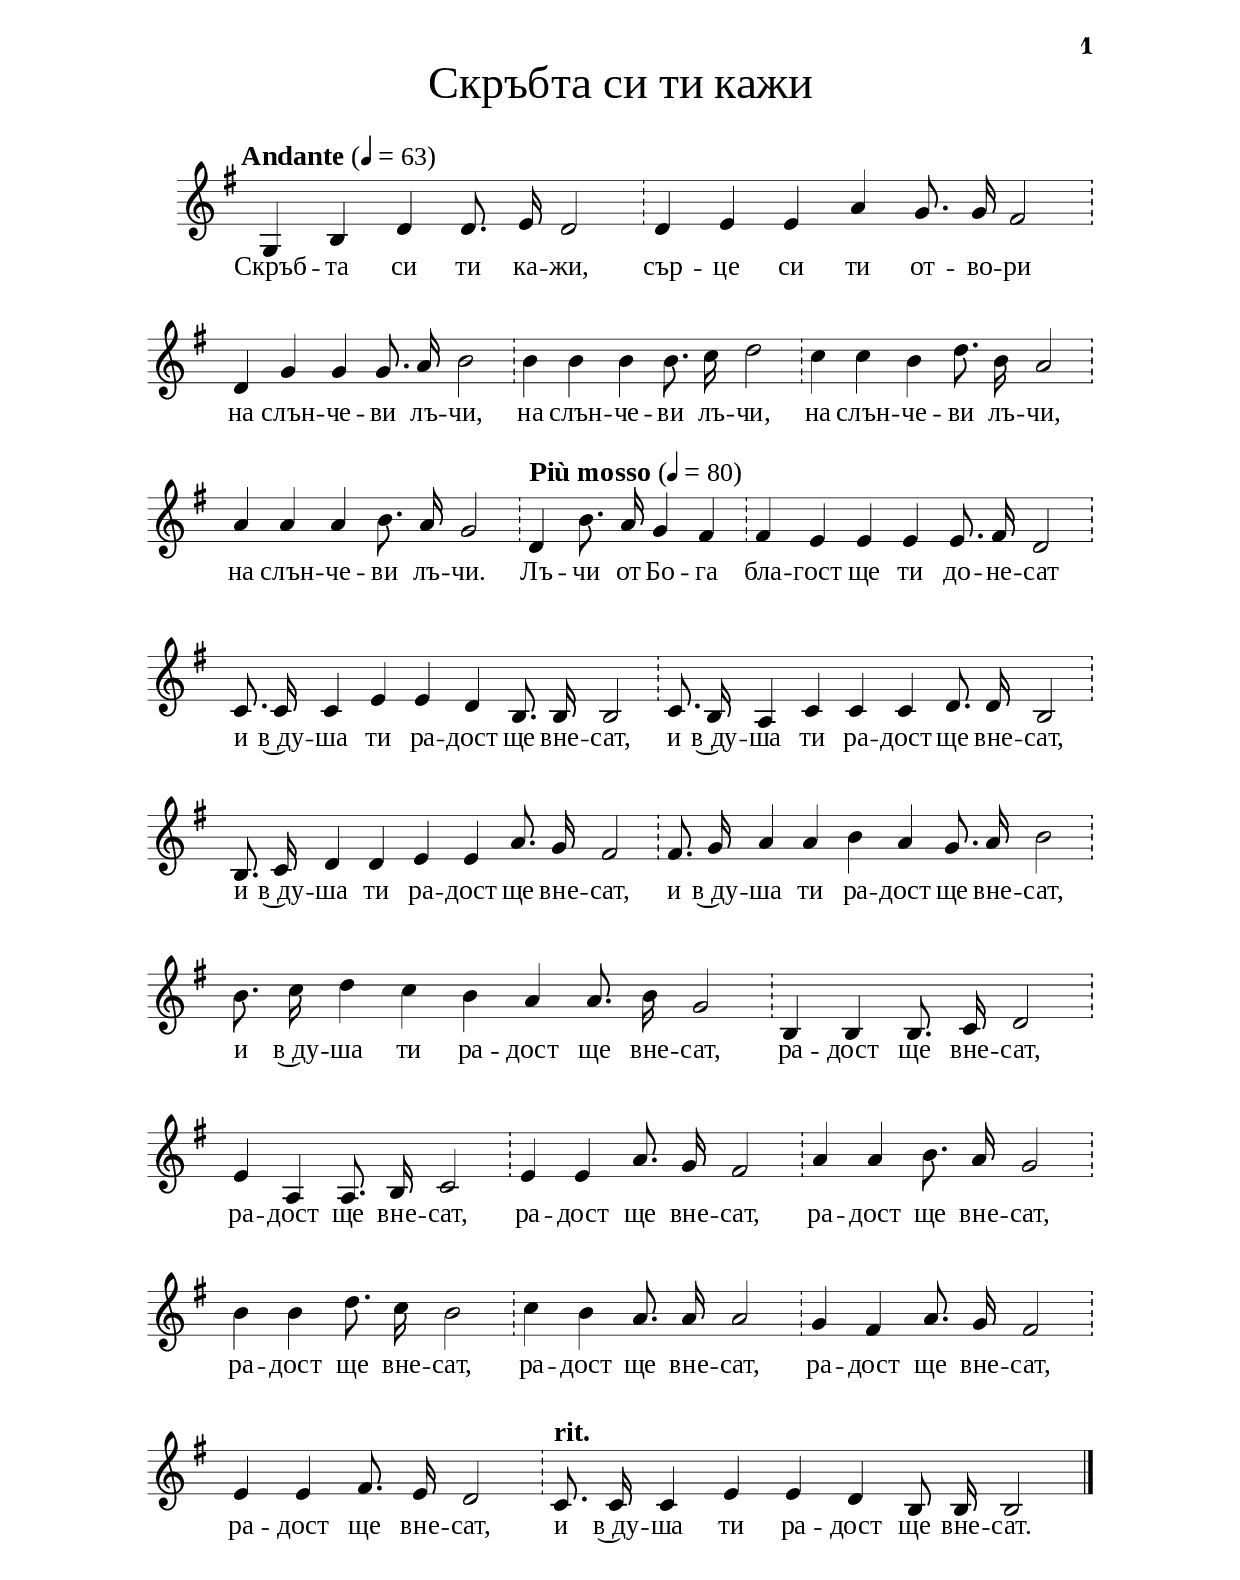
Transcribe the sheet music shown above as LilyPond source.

\version "2.24.4"

% include paper part and global functions
\include "include/globals.ily"

\bookpart {
  \label #'ref077
  \tocItem \markup "Скръбта си ти кажи"
    \include "include/bookpart-paper.ily"
  \score {
    \include "include/score-layout.ily"

    \new Voice \relative c' {
      \clef treble
      \key g \major
      %\tempo "Moderato" 8 = 160
      \autoBeamOff
      \omit Score.TimeSignature
      \cadenzaOn % allows custom bar lines
      \tempoFunc "Andante" 4 "63"

      \autoBeamOff

      g4 b d d8. e16 d 2  \bar "!"  d4 e e a g8. g16 fis2 \bar  "!" \break
      d4 g g g8. a16 b2 \bar "!" b4 b b b8. c16 d2 \bar "!" c4 c b d8. b16 a2 \bar "!"  \break
      a4 a4 a4  b8. a16 g2 \bar "!"
      \tempoFunc "Più mosso" 4 "80"
      d4 b'8. a16 g4 fis4 \bar "!" fis4 e e e e8. fis16 d2  \bar "!"  \break
      c8. c16 c4 e e d b8. b16 b2 \bar "!" c8. b16 a4 c4 c4 c4 d8. d16 b2 \bar "!"  \break
      b8. c16 d4 d e e a8. g16 fis2 \bar "!" fis8. g16 a4 a4 b a g8.  a16 b2 \bar "!"  \break
      b8. c16 d4 c b a a8. b16 g2  \bar "!"  b,4 b b8.c16 d2 \bar "!"  \break
      e4 a, a8. b16 c2 \bar "!" e4 e4 a8. g16 fis2 \bar "!"  a4 a b8. a16 g2 \bar "!"  \break

      b4b d8. c16 b2  \bar "!" c4b a8. a16 a2  \bar "!"  g4 fis4 a8. g16 fis2 \bar "!"  \break

      e4 e fis8. e16 d2 \bar "!" \tempo "rit." c8. c16 c4 e4 e d b8 b16 b2 \bar "|."  \break


    }

    \addlyrics {
      Скръб -- та си ти ка  -- жи,
      сър -- це си ти от -- во -- ри
      на слън -- че -- ви лъ -- чи,
      на слън -- че -- ви лъ -- чи,
      на слън -- че -- ви лъ -- чи,
      на слън -- че -- ви лъ -- чи.
      Лъ -- чи от Бо -- га
      бла -- гост ще ти до -- не -- сат
      и в~ду -- ша ти ра -- дост ще вне -- сат,
      и в~ду -- ша ти ра -- дост ще вне -- сат,
      и в~ду -- ша ти ра -- дост ще вне -- сат,
      и в~ду -- ша ти ра -- дост ще вне -- сат,
      и в~ду -- ша ти ра -- дост ще вне -- сат,
      ра -- дост ще вне -- сат, ра -- дост ще вне -- сат,
      ра -- дост ще вне -- сат, ра -- дост ще вне -- сат,
      ра -- дост ще вне -- сат, ра -- дост ще вне -- сат,
      ра -- дост ще вне -- сат, ра -- дост ще вне -- сат,
      и в~ду -- ша ти ра -- дост ще вне -- сат.}


      \header {
        title = \titleFunc #'ref_desc_12 "Скръбта си ти кажи" "Skrăbta si ti kaži"
      }

      \midi{}

    } % score


    \markup \dc-one "D.C. al Fine „Сила жива“ con ripetizioni (един път)"

  } % bookpart
